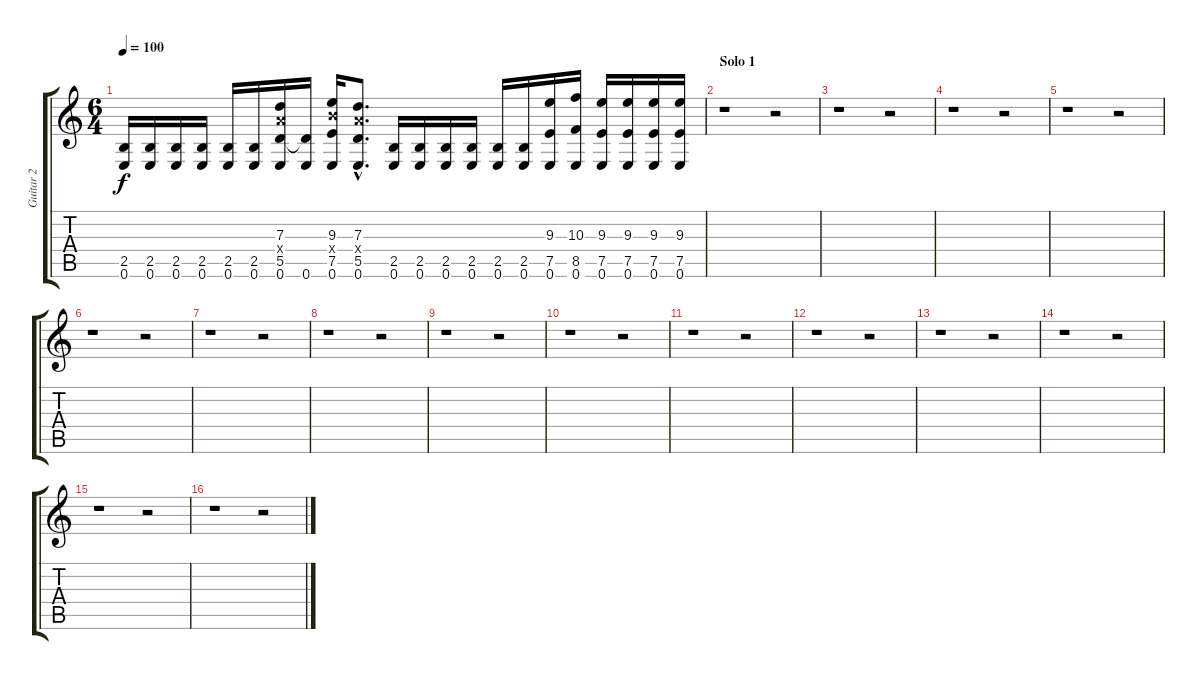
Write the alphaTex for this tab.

\track ("Guitar 2" "Guitar 2") {instrument acousticguitarnylon}
\staff {score tabs}
\tuning (E4 B3 G3 D3 A2 E2) {hide}
\ts (6 4)
\tempo 100
\clef g2
\ks c
(2.5 0.6).16{dy f volume 14 instrument overdrivenguitar} (2.5 0.6).16 (2.5 0.6).16 (2.5 0.6).16 (2.5 0.6).16 (2.5 0.6).16 (7.3 7.4{x} 5.5 0.6).16 (5.5{t} 0.6).16 (9.3 9.4{x} 7.5 0.6).16 (7.3{hac} 7.4{hac x} 5.5{hac} 0.6{hac}).8{d} (2.5 0.6).16 (2.5 0.6).16 (2.5 0.6).16 (2.5 0.6).16 (2.5 0.6).16 (2.5 0.6).16 (9.3 7.5 0.6).16 (10.3 8.5 0.6).16 (9.3 7.5 0.6).16 (9.3 7.5 0.6).16 (9.3 7.5 0.6).16 (9.3 7.5 0.6).16 |
\section ("" "Solo 1")
r.1 r.2 |
r.1 r.2 |
r.1 r.2 |
r.1 r.2 |
r.1 r.2 |
r.1 r.2 |
r.1 r.2 |
r.1 r.2 |
r.1 r.2 |
r.1 r.2 |
r.1 r.2 |
r.1 r.2 |
r.1 r.2 |
r.1 r.2 |
r.1 r.2
